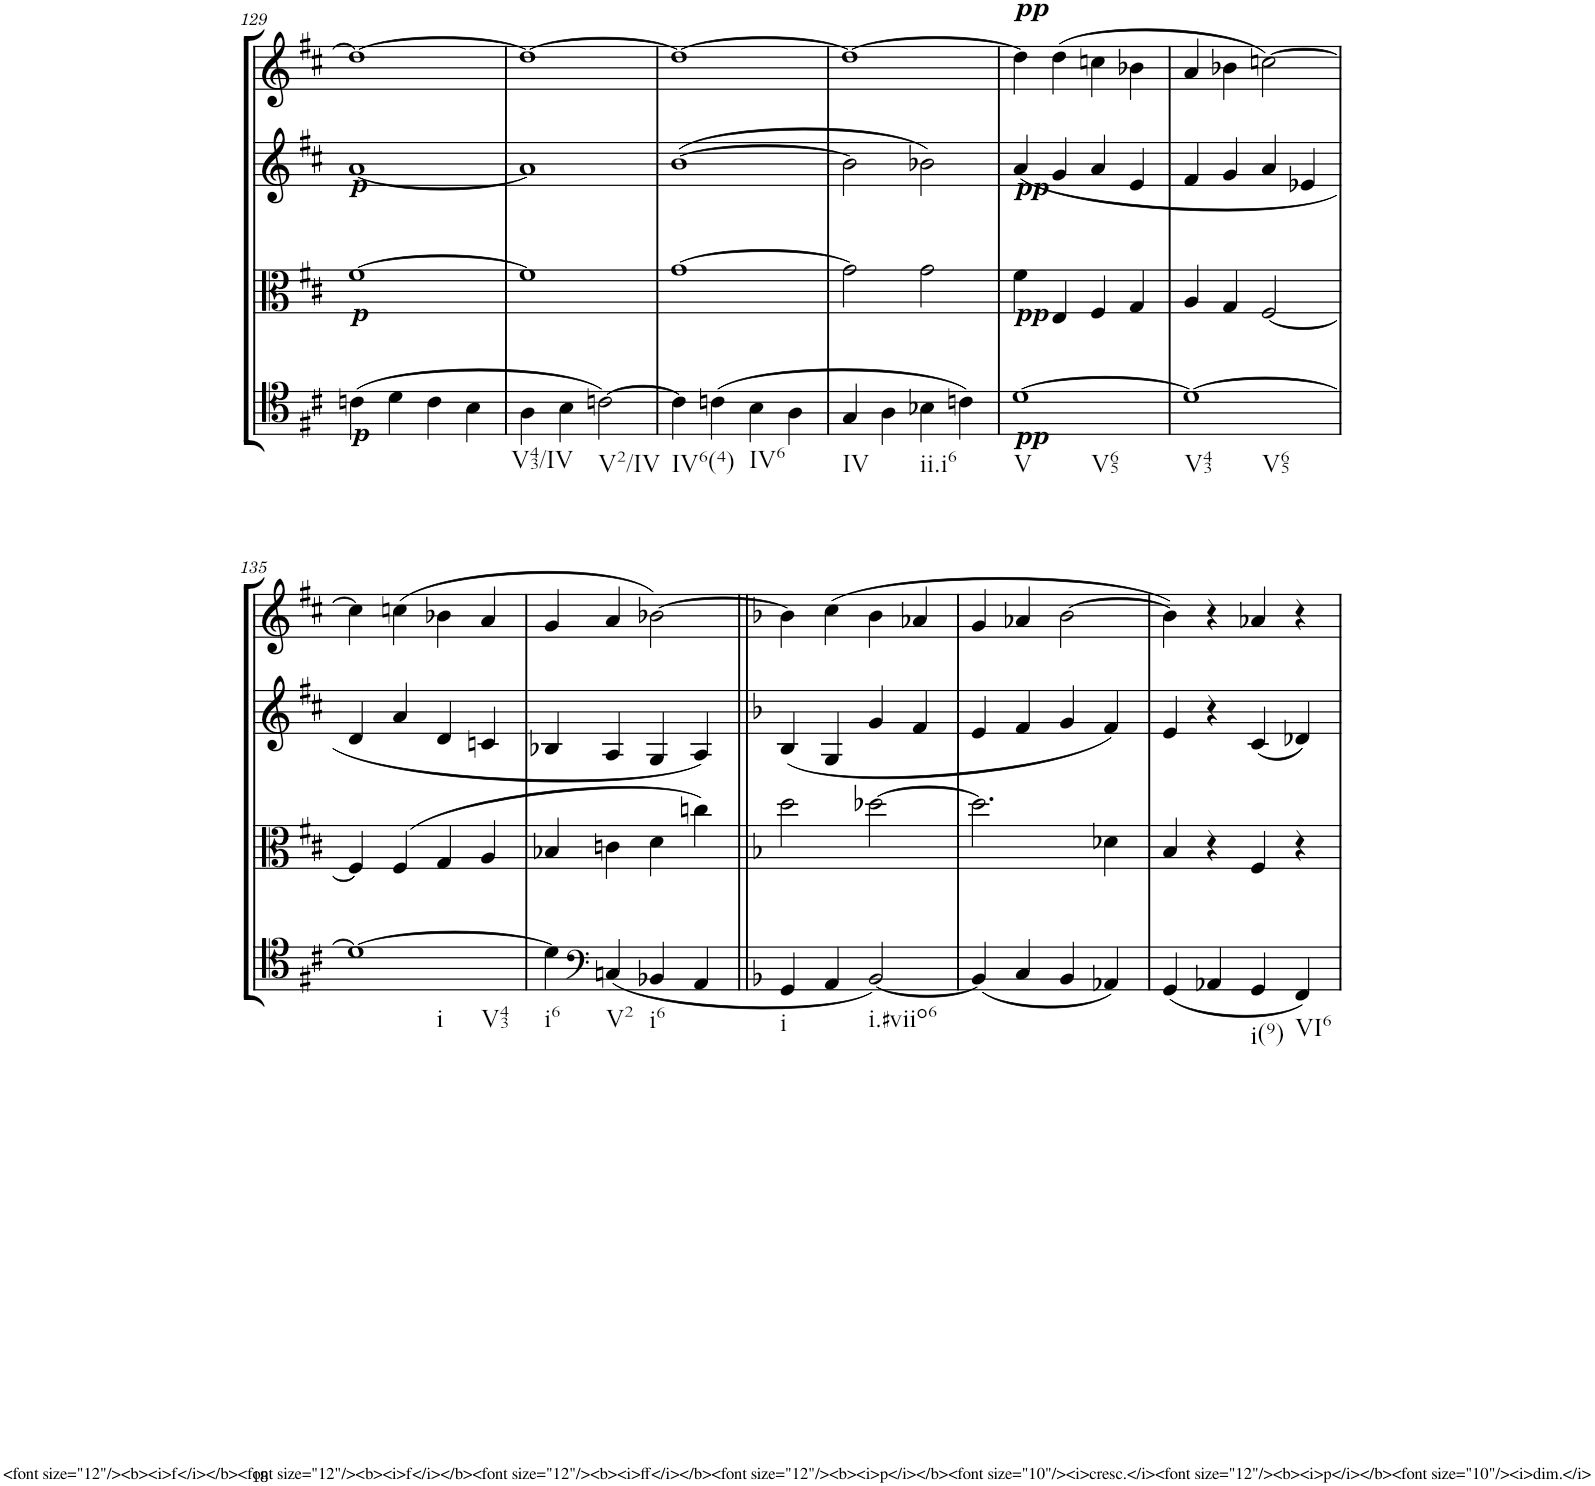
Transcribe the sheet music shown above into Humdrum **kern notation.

**kern	**kern	**kern	**kern
*part4	*part3	*part2	*part1
*staff4	*staff3	*staff2	*staff1
*I"Cello	*I"Viola	*I"2nd Violin	*I"1st Violin
*	*I'Vla	*I'Vln	*I'Vln
!!LO:PB:g=z
*clefF4	*clefC3	*clefG2	*clefG2
*k[f#c#]	*k[f#c#]	*k[f#c#]	*k[f#c#]
*D:	*D:	*D:	*D:
*M4/4	*M4/4	*M4/4	*M4/4
*met(c)	*met(c)	*met(c)	*met(c)
=129	=129	=129	=129
!	!	!LO:TX:a:Bi:t=p	!
!	!LO:TX:a:Bi:t=p	!	!
!LO:TX:a:Bi:t=p	!	!	!
(4cn\	[1f#	[1a	1dd_
4d\	.	.	.
4c\	.	.	.
4B\	.	.	.
=130	=130	=130	=130
!LO:TX:b:t=V43/IV	!	!	!
4A\	1f#]	1a]	1dd_
4B\	.	.	.
!LO:TX:b:t=V2/IV	!	!	!
[2cn\)	.	.	.
=131	=131	=131	=131
!LO:TX:b:t=IV6(4)	!	!	!
4c\]	[1g	([1b	1dd_
(4cn\	.	.	.
!LO:TX:b:t=IV6	!	!	!
4B\	.	.	.
4A\	.	.	.
=132	=132	=132	=132
!LO:TX:b:t=IV	!	!	!
4G/	2g\]	2b\]	1dd_
4A\	.	.	.
!LO:TX:b:t=ii.i6	!	!	!
4B-X\	2g\	2b-X\)	.
4cn\)	.	.	.
=133	=133	=133	=133
!	!	!	!LO:TX:a:Bi:t=pp
!	!	!LO:TX:a:Bi:t=pp	!
!	!LO:TX:a:Bi:t=pp	!	!
!LO:TX:a:Bi:t=pp	!	!	!
!LO:TX:b:t=V	!	!	!
!LO:TX:b:t=V65	!	!	!
[1d	4f#\	(4a/	4dd\]
.	4E/	4g/	(4dd\
.	4F#/	4a/	4ccn\
.	4G/	4e/	4b-X\
=134	=134	=134	=134
!LO:TX:b:t=V43	!	!	!
!LO:TX:b:t=V65	!	!	!
1d_	4A/	4f#/	4a/
.	4G/	4g/	4b-X\
.	[2F#/	4a/	[2ccn\)
.	.	4e-X/	.
!!LO:LB:g=z
=135	=135	=135	=135
!LO:TX:b:t=i	!	!	!
!LO:TX:b:t=V43	!	!	!
1d_	4F#/]	4d/	4cc\]
.	(4F#/	4a/	(4ccn\
.	4G/	4d/	4b-X\
.	4A/	4cn/	4a/
=136	=136	=136	=136
!LO:TX:b:t=i6	!	!	!
4d\]	4B-X/	4B-X/	4g/
*clefF4	*	*	*
!LO:TX:b:t=V2	!	!	!
(4Cn/	4cn\	4A/	4a/
!LO:TX:b:t=i6	!	!	!
4BB-X/	4d\	4G/	[2b-X\)
4AA/	4ccn\)	4A/)	.
=137||	=137||	=137||	=137||
*k[b-]	*k[b-]	*k[b-]	*k[b-]
*F:	*F:	*F:	*F:
!LO:TX:b:t=i	!	!	!
4GG/	2dd\	(4B-/	4b-\]
4AA/	.	4G/	(4cc\
!LO:TX:b:t=i.#viio6	!	!	!
[2BB-/)	[2dd-X\	4g/	4b-\
.	.	4f/	4a-X/
=138	=138	=138	=138
(4BB-/]	2.dd-\]	4e/	4g/
4C/	.	4f/	4a-X/
4BB-/	.	4g/	[2b-\
4AA-X/)	4d-X\	4f/)	.
=139	=139	=139	=139
(4GG/	4B-/	4e/	4b-\])
4AA-X/	4r	4r	4r
!LO:TX:b:t=i(9)	!	!	!
4GG/	4F/	(4c/	4a-X/
!LO:TX:b:t=VI6	!	!	!
4FF/)	4r	4d-X/)	4r
=	=	=	=
*-	*-	*-	*-
